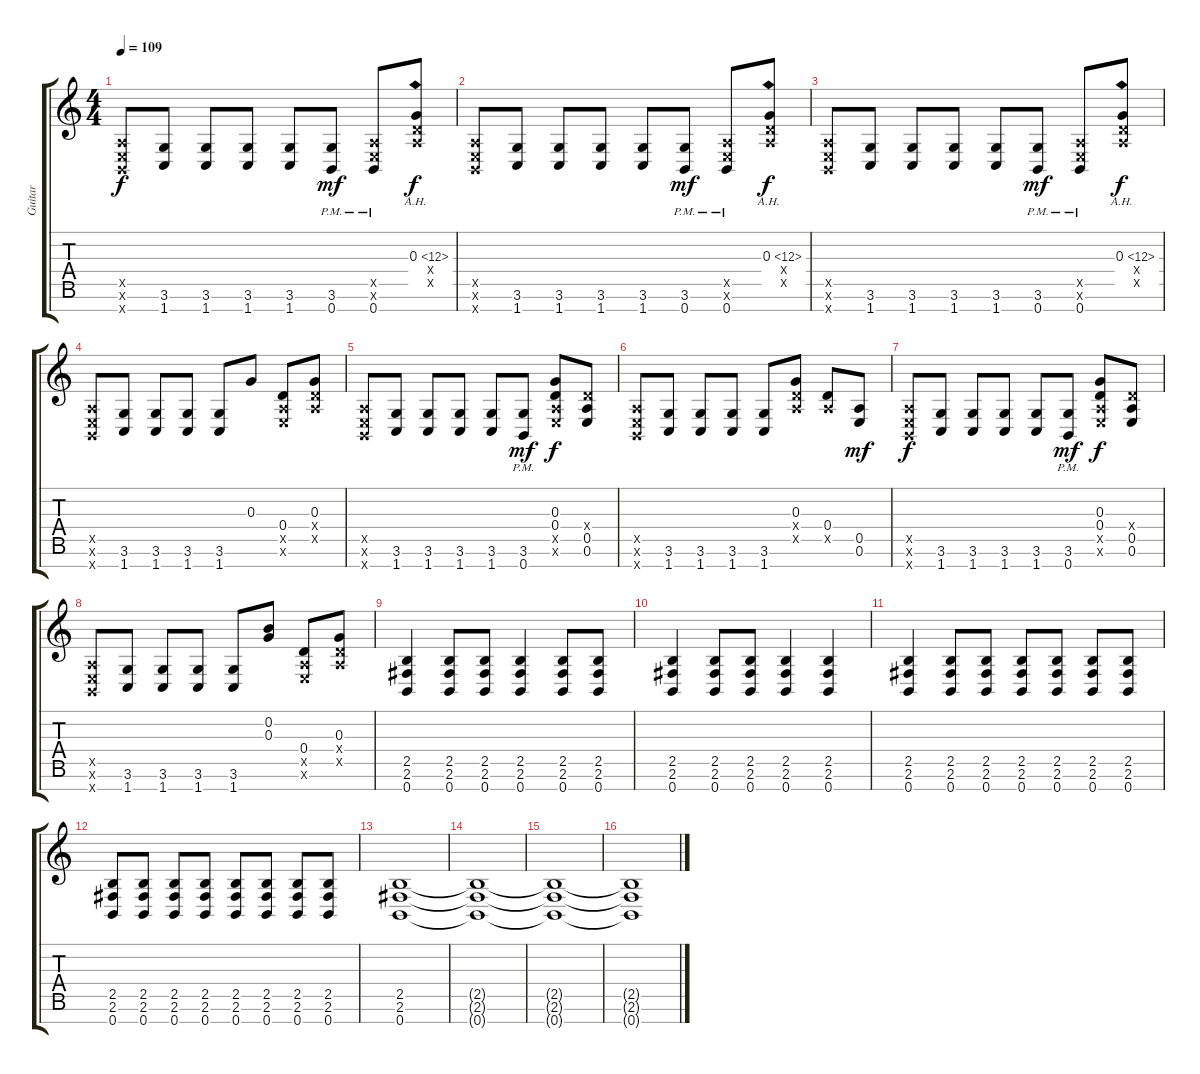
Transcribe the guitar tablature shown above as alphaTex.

\track ("Guitar" "Guitar") {instrument distortionguitar}
\staff {score tabs}
\tuning (E4 B3 G3 D3 A2 E2 B1) {hide}
\ts (4 4)
\tempo 109
\clef g2
\ks c
(0.5{x} 0.6{x} 0.7{x}).8{dy f} (3.6 1.7).8 (3.6 1.7).8 (3.6 1.7).8 (3.6 1.7).8 (3.6{pm} 0.7{pm}).8{dy mf} (0.5{x} 0.6{x} 0.7{pm}).8 (0.3{ah 12} 0.4{x} 0.5{x}).8{dy f} |
(0.5{x} 0.6{x} 0.7{x}).8 (3.6 1.7).8 (3.6 1.7).8 (3.6 1.7).8 (3.6 1.7).8 (3.6{pm} 0.7{pm}).8{dy mf} (0.5{x} 0.6{x} 0.7{pm}).8 (0.3{ah 12} 0.4{x} 0.5{x}).8{dy f} |
(0.5{x} 0.6{x} 0.7{x}).8 (3.6 1.7).8 (3.6 1.7).8 (3.6 1.7).8 (3.6 1.7).8 (3.6{pm} 0.7{pm}).8{dy mf} (0.5{x} 0.6{x} 0.7{pm}).8 (0.3{ah 12} 0.4{x} 0.5{x}).8{dy f} |
(0.5{x} 0.6{x} 0.7{x}).8 (3.6 1.7).8 (3.6 1.7).8 (3.6 1.7).8 (3.6 1.7).8 0.3.8 (0.4 0.5{x} 0.6{x}).8 (0.3 0.4{x} 0.5{x}).8 |
(0.5{x} 0.6{x} 0.7{x}).8 (3.6 1.7).8 (3.6 1.7).8 (3.6 1.7).8 (3.6 1.7).8 (3.6{pm} 0.7{pm}).8{dy mf} (0.3 0.4 0.5{x} 0.6{x}).8{dy f} (0.4{x} 0.5 0.6).8 |
(0.5{x} 0.6{x} 0.7{x}).8 (3.6 1.7).8 (3.6 1.7).8 (3.6 1.7).8 (3.6 1.7).8 (0.3 0.4{x} 0.5{x}).8 (0.4 0.5{x}).8 (0.5 0.6).8{dy mf} |
(0.5{x} 0.6{x} 0.7{x}).8{dy f} (3.6 1.7).8 (3.6 1.7).8 (3.6 1.7).8 (3.6 1.7).8 (3.6{pm} 0.7{pm}).8{dy mf} (0.3 0.4 0.5{x} 0.6{x}).8{dy f} (0.4{x} 0.5 0.6).8 |
(0.5{x} 0.6{x} 0.7{x}).8 (3.6 1.7).8 (3.6 1.7).8 (3.6 1.7).8 (3.6 1.7).8 (0.2 0.3).8 (0.4 0.5{x} 0.6{x}).8 (0.3 0.4{x} 0.5{x}).8 |
(2.5 2.6 0.7).4 (2.5 2.6 0.7).8 (2.5 2.6 0.7).8 (2.5 2.6 0.7).4 (2.5 2.6 0.7).8 (2.5 2.6 0.7).8 |
(2.5 2.6 0.7).4 (2.5 2.6 0.7).8 (2.5 2.6 0.7).8 (2.5 2.6 0.7).4 (2.5 2.6 0.7).4 |
(2.5 2.6 0.7).4 (2.5 2.6 0.7).8 (2.5 2.6 0.7).8 (2.5 2.6 0.7).8 (2.5 2.6 0.7).8 (2.5 2.6 0.7).8 (2.5 2.6 0.7).8 |
(2.5 2.6 0.7).8 (2.5 2.6 0.7).8 (2.5 2.6 0.7).8 (2.5 2.6 0.7).8 (2.5 2.6 0.7).8 (2.5 2.6 0.7).8 (2.5 2.6 0.7).8 (2.5 2.6 0.7).8 |
(2.5 2.6 0.7).1{volume 2} |
(2.5{t} 2.6{t} 0.7{t}).1 |
(2.5{t} 2.6{t} 0.7{t}).1 |
(2.5{t} 2.6{t} 0.7{t}).1
